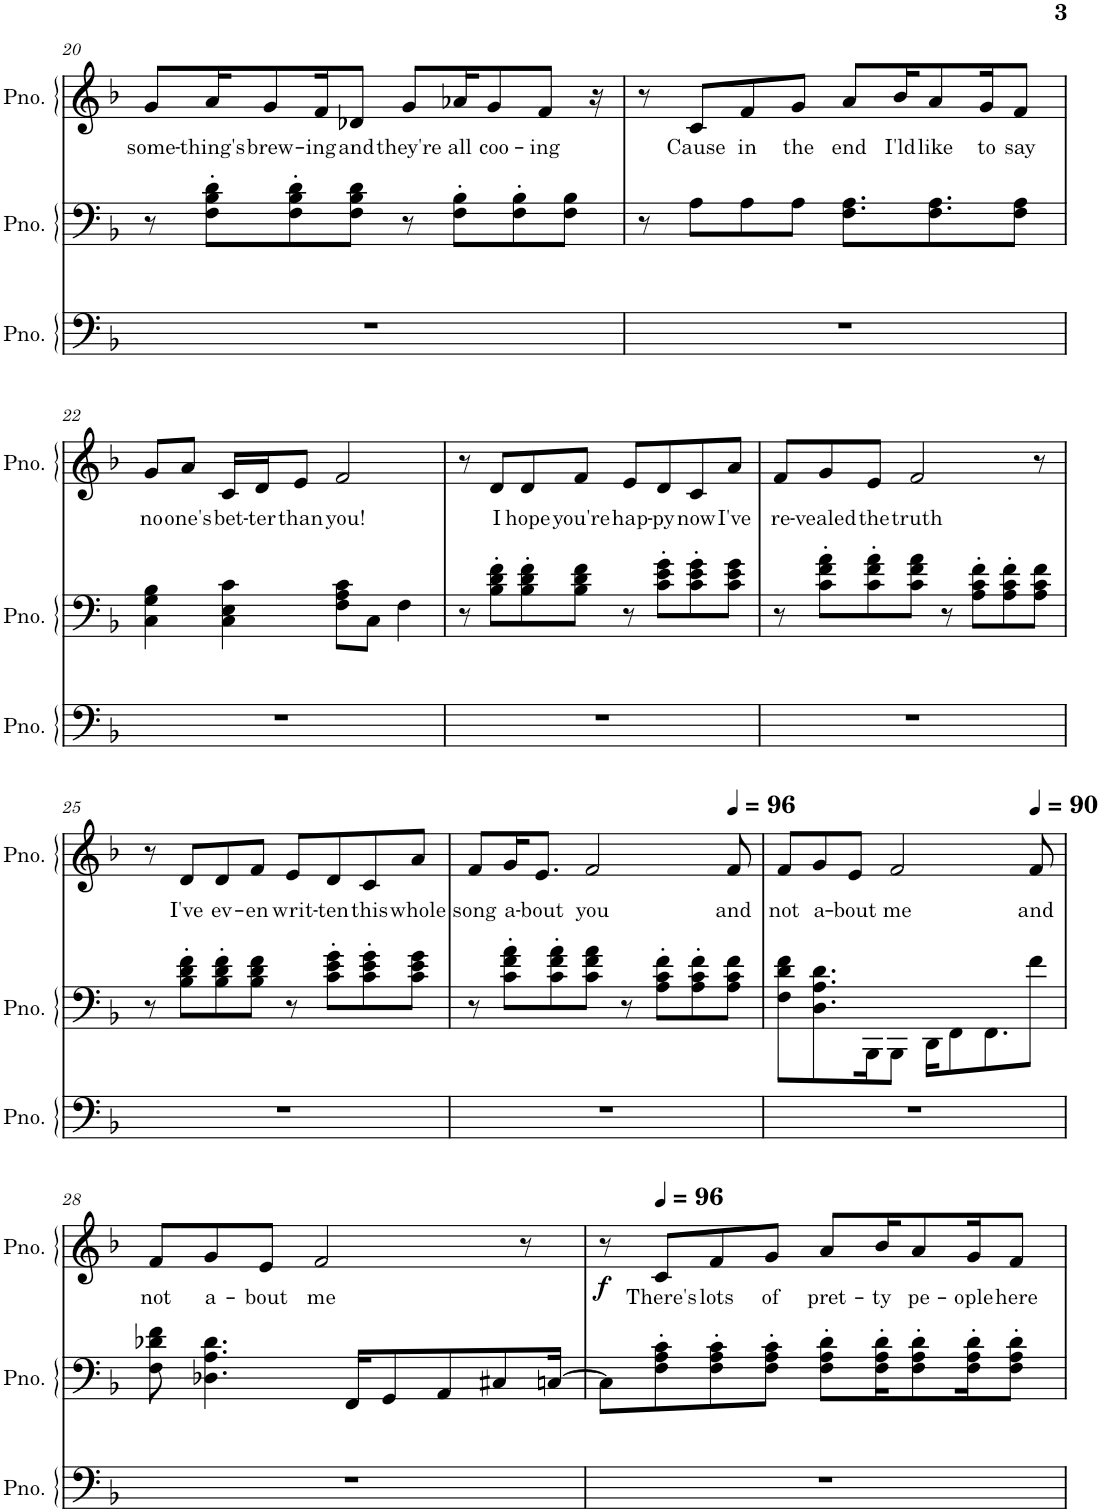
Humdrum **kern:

**kern	**kern	**kern	**text	**dynam
*part3	*part2	*part1	*part1	*part1
*staff3	*staff2	*staff1	*staff1	*staff1
*I"Piano	*I"Piano	*I"Piano	*	*
*I'Pno.	*I'Pno.	*I'Pno.	*	*
!!LO:PB:g=z
*clefF4	*clefF4	*clefG2	*	*
*k[b-]	*k[b-]	*k[b-]	*	*
*M4/4	*M4/4	*M4/4	*	*
=20	=20	=20	=20	=20
!	!	!	!LO:LY:b	!
1r	8r	8g/L	some-	.
!	!	!	!LO:LY:b	!
.	8F\' 8B-\' 8d\'L	16a/K	-thing's	.
!	!	!	!LO:LY:b	!
.	.	8g/	brew-	.
.	8F\' 8B-\' 8d\'	.	.	.
!	!	!	!LO:LY:b	!
.	.	16f/K	-ing	.
!	!	!	!LO:LY:b	!
.	8F\ 8B-\ 8d\J	8d-X/J	and	.
!	!	!	!LO:LY:b	!
.	8r	8g/L	they're	.
!	!	!	!LO:LY:b	!
.	8F\' 8B-\'L	16a-X/K	all	.
!	!	!	!LO:LY:b	!
.	.	8g/	coo-	.
.	8F\' 8B-\'	.	.	.
!	!	!	!LO:LY:b	!
.	.	8f/J	-ing	.
.	8F\ 8B-\J	.	.	.
.	.	16r	.	.
=21	=21	=21	=21	=21
1r	8r	8r	.	.
!	!	!	!LO:LY:b	!
.	8A\L	8c/L	Cause	.
!	!	!	!LO:LY:b	!
.	8A\	8f/	in	.
!	!	!	!LO:LY:b	!
.	8A\J	8g/J	the	.
!	!	!	!LO:LY:b	!
.	8.F\ 8.A\L	8a/L	end	.
!	!	!	!LO:LY:b	!
.	.	16b-/K	I'ld	.
!	!	!	!LO:LY:b	!
.	8.F\ 8.A\	8a/	like	.
!	!	!	!LO:LY:b	!
.	.	16g/K	to	.
!	!	!	!LO:LY:b	!
.	8F\ 8A\J	8f/J	say	.
!!LO:LB:g=z
=22	=22	=22	=22	=22
!	!	!	!LO:LY:b	!
1r	4C\ 4G\ 4B-\	8g/L	no	.
!	!	!	!LO:LY:b	!
.	.	8a/J	one's	.
!	!	!	!LO:LY:b	!
.	4C\ 4E\ 4c\	16c/LL	bet-	.
!	!	!	!LO:LY:b	!
.	.	16d/J	-ter	.
!	!	!	!LO:LY:b	!
.	.	8e/J	than	.
!	!	!	!LO:LY:b	!
.	8F\ 8A\ 8c\L	2f/	you!	.
.	8C\J	.	.	.
.	4F\	.	.	.
=23	=23	=23	=23	=23
1r	8r	8r	.	.
!	!	!	!LO:LY:b	!
.	8B-\' 8d\' 8f\'L	8d/L	I	.
!	!	!	!LO:LY:b	!
.	8B-\' 8d\' 8f\'	8d/	hope	.
!	!	!	!LO:LY:b	!
.	8B-\ 8d\ 8f\J	8f/J	you're	.
!	!	!	!LO:LY:b	!
.	8r	8e/L	hap-	.
!	!	!	!LO:LY:b	!
.	8c\' 8e\' 8g\'L	8d/	-py	.
!	!	!	!LO:LY:b	!
.	8c\' 8e\' 8g\'	8c/	now	.
!	!	!	!LO:LY:b	!
.	8c\ 8e\ 8g\J	8a/J	I've	.
=24	=24	=24	=24	=24
!	!	!	!LO:LY:b	!
1r	8r	8f/L	re-	.
!	!	!	!LO:LY:b	!
.	8c\' 8f\' 8a\'L	8g/	-vealed	.
!	!	!	!LO:LY:b	!
.	8c\' 8f\' 8a\'	8e/J	the	.
!	!	!	!LO:LY:b	!
.	8c\ 8f\ 8a\J	2f/	truth	.
.	8r	.	.	.
.	8A\' 8c\' 8f\'L	.	.	.
.	8A\' 8c\' 8f\'	.	.	.
.	8A\ 8c\ 8f\J	8r	.	.
!!LO:LB:g=z
=25	=25	=25	=25	=25
1r	8r	8r	.	.
!	!	!	!LO:LY:b	!
.	8B-\' 8d\' 8f\'L	8d/L	I've	.
!	!	!	!LO:LY:b	!
.	8B-\' 8d\' 8f\'	8d/	ev-	.
!	!	!	!LO:LY:b	!
.	8B-\ 8d\ 8f\J	8f/J	-en	.
!	!	!	!LO:LY:b	!
.	8r	8e/L	writ-	.
!	!	!	!LO:LY:b	!
.	8c\' 8e\' 8g\'L	8d/	-ten	.
!	!	!	!LO:LY:b	!
.	8c\' 8e\' 8g\'	8c/	this	.
!	!	!	!LO:LY:b	!
.	8c\ 8e\ 8g\J	8a/J	whole	.
=26	=26	=26	=26	=26
!	!	!	!LO:LY:b	!
1r	8r	8f/L	song	.
!	!	!	!LO:LY:b	!
.	8c\' 8f\' 8a\'L	16g/K	a-	.
!	!	!	!LO:LY:b	!
.	.	8.e/J	-bout	.
.	8c\' 8f\' 8a\'	.	.	.
!	!	!	!LO:LY:b	!
.	8c\ 8f\ 8a\J	2f/	you	.
.	8r	.	.	.
.	8A\' 8c\' 8f\'L	.	.	.
.	8A\' 8c\' 8f\'	.	.	.
*	*	*MM96	*	*
!	!	!	!LO:LY:b	!
.	8A\ 8c\ 8f\J	8f/	and	.
=27	=27	=27	=27	=27
!	!	!	!LO:LY:b	!
1r	8F\ 8d\ 8f\L	8f/L	not	.
!	!	!	!LO:LY:b	!
.	8.D\ 8.A\ 8.d\	8g/	a-	.
!	!	!	!LO:LY:b	!
.	.	8e/J	-bout	.
.	16BBB-\K	.	.	.
!	!	!	!LO:LY:b	!
.	8BBB-\J	2f/	me	.
.	16DD\KL	.	.	.
.	8FF\	.	.	.
.	8.FF\	.	.	.
*	*	*MM90	*	*
!	!	!	!LO:LY:b	!
.	8f\J	8f/	and	.
!!LO:LB:g=z
=28	=28	=28	=28	=28
!	!	!	!LO:LY:b	!
1r	8F\ 8d-X\ 8f\	8f/L	not	.
!	!	!	!LO:LY:b	!
.	4.D-X\ 4.A\ 4.d-\	8g/	a-	.
!	!	!	!LO:LY:b	!
.	.	8e/J	-bout	.
!	!	!	!LO:LY:b	!
.	.	2f/	me	.
.	16FF/KL	.	.	.
.	8GG/	.	.	.
.	8AA/	.	.	.
.	8C#X/	.	.	.
.	.	8r	.	.
.	[16Cn/Jk	.	.	.
=29	=29	=29	=29	=29
!	!	!	!	!LO:DY:b
1r	8C\L]	8r	.	f
*	*	*MM96	*	*
!	!	!	!LO:LY:b	!
.	8F\' 8A\' 8c\'	8c/L	There's	.
!	!	!	!LO:LY:b	!
.	8F\' 8A\' 8c\'	8f/	lots	.
!	!	!	!LO:LY:b	!
.	8F\' 8A\' 8c\'J	8g/J	of	.
!	!	!	!LO:LY:b	!
.	8F\' 8A\' 8d\'L	8a/L	pret-	.
!	!	!	!LO:LY:b	!
.	16F\' 16A\' 16d\'K	16b-/K	-ty	.
!	!	!	!LO:LY:b	!
.	8F\' 8A\' 8d\'	8a/	pe-	.
!	!	!	!LO:LY:b	!
.	16F\' 16A\' 16d\'K	16g/K	-ople	.
!	!	!	!LO:LY:b	!
.	8F\' 8A\' 8d\'J	8f/J	here	.
=	=	=	=	=
*-	*-	*-	*-	*-
